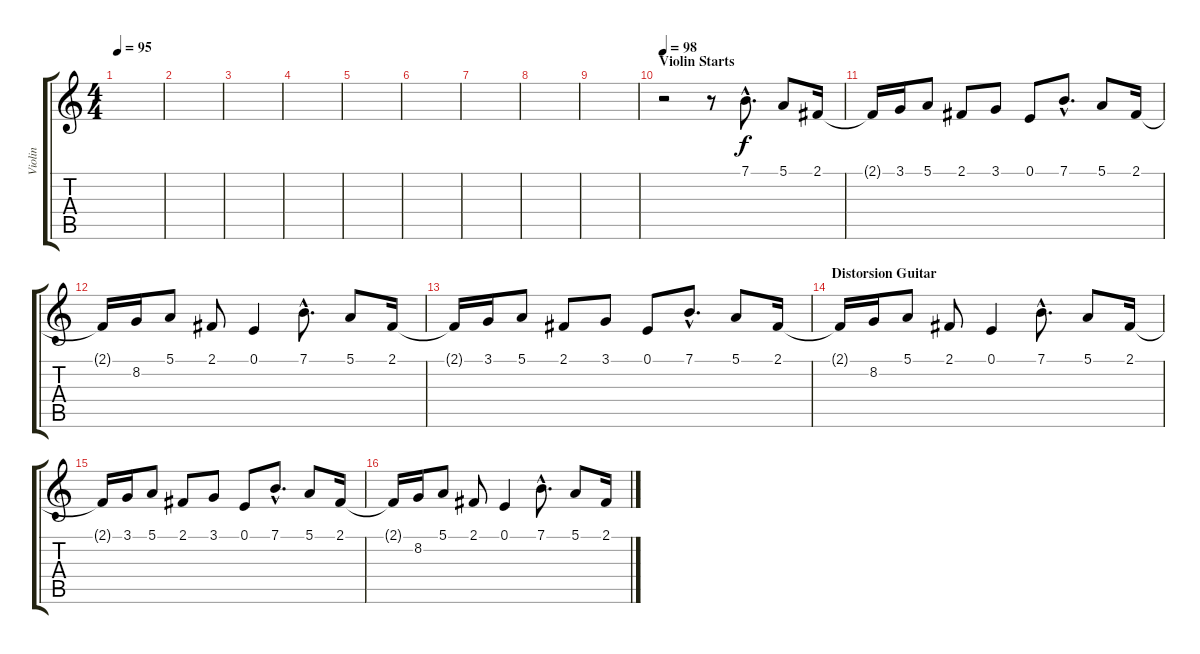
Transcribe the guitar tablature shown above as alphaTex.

\track ("Violin" "Violin") {instrument violin}
\staff {score tabs}
\tuning (E4 B3 G3 D3 A2 E2) {hide}
\ts (4 4)
\tempo 95
\clef g2
\ks c
|
|
|
|
|
|
|
|
|
\section ("" "Violin Starts")
\tempo 98
r.2 r.8 7.1{hac}.8{d balance 16} 5.1.8 2.1.16 |
2.1{t}.16 3.1.16 5.1.8 2.1.8 3.1.8 0.1.8 7.1{hac}.8{d balance 14} 5.1.8 2.1.16 |
2.1{t}.16 8.2.16 5.1.8 2.1.8 0.1.4 7.1{hac}.8{d balance 12} 5.1.8 2.1.16 |
2.1{t}.16 3.1.16 5.1.8 2.1.8 3.1.8 0.1.8 7.1{hac}.8{d balance 16} 5.1.8 2.1.16 |
\section ("" "Distorsion Guitar")
2.1{t}.16 8.2.16{balance 0} 5.1.8 2.1.8 0.1.4 7.1{hac}.8{d balance 16} 5.1.8 2.1.16 |
2.1{t}.16 3.1.16{balance 0} 5.1.8 2.1.8 3.1.8 0.1.8 7.1{hac}.8{d balance 16} 5.1.8 2.1.16 |
2.1{t}.16 8.2.16{balance 0} 5.1.8 2.1.8 0.1.4 7.1{hac}.8{d} 5.1.8 2.1.16
